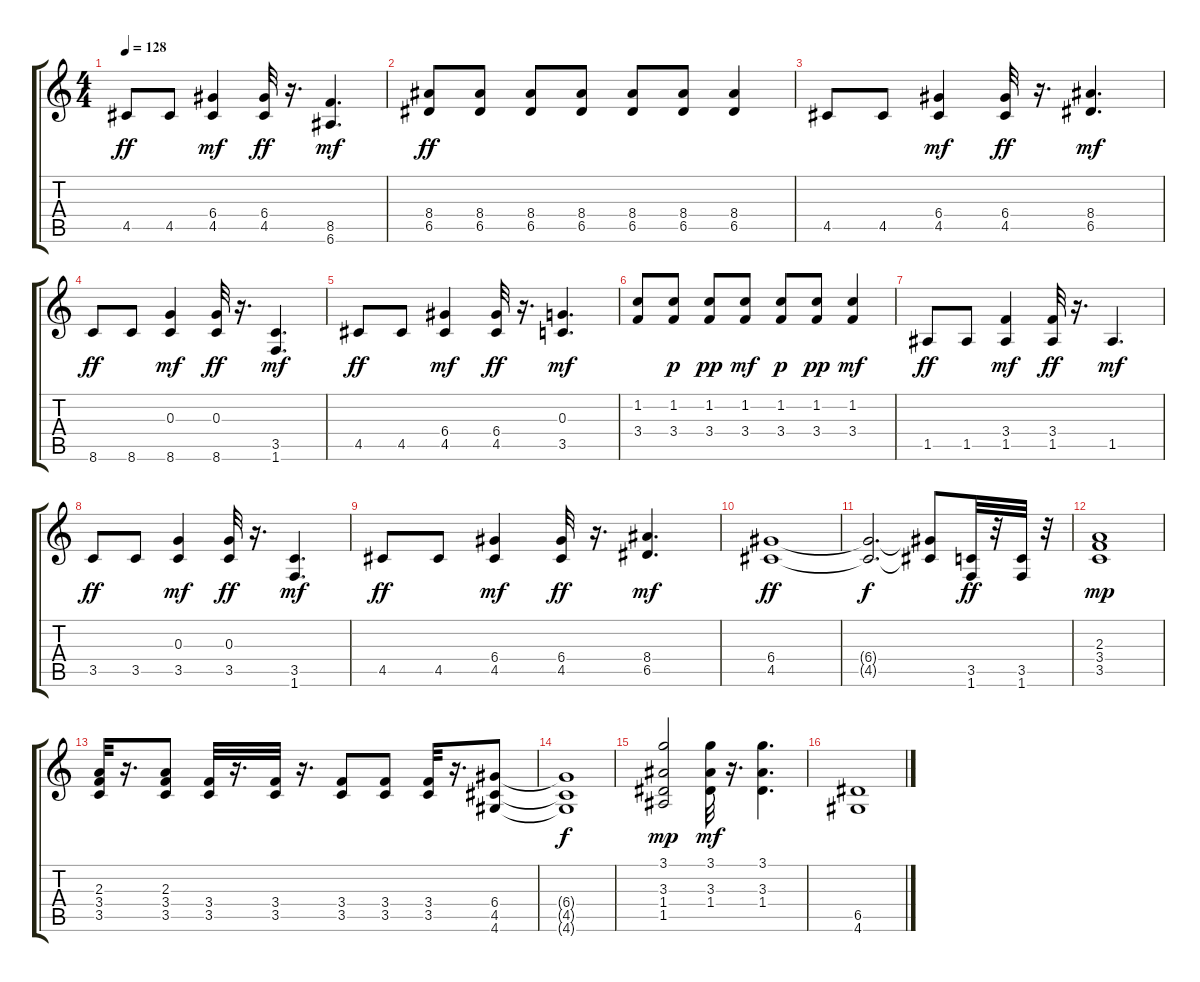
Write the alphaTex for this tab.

\track "" {instrument overdrivenguitar}
\staff {score tabs}
\tuning (E4 B3 G3 D3 A2 E2) {hide}
\ts (4 4)
\tempo 128
\clef g2
\ks c
4.5.8{dy ff} 4.5.8{txt ""} (6.4 4.5).4{dy mf} (6.4 4.5).32{dy ff} r.16{d} (8.5 6.6).4{d dy mf} |
(8.4 6.5).8{dy ff} (8.4 6.5).8 (8.4 6.5).8 (8.4 6.5).8 (8.4 6.5).8 (8.4 6.5).8 (8.4 6.5).4 |
4.5.8{txt ""} 4.5.8 (6.4 4.5).4{dy mf} (6.4 4.5).32{dy ff} r.16{d} (8.4 6.5).4{d dy mf} |
8.6.8{dy ff} 8.6.8 (0.3 8.6).4{dy mf} (0.3 8.6).32{dy ff} r.16{d} (3.5 1.6).4{d dy mf} |
4.5.8{dy ff} 4.5.8 (6.4 4.5).4{dy mf} (6.4 4.5).32{dy ff} r.16{d} (0.3 3.5).4{d dy mf} |
(1.2 3.4).8 (1.2 3.4).8{dy p} (1.2 3.4).8{dy pp} (1.2 3.4).8{dy mf} (1.2 3.4).8{dy p} (1.2 3.4).8{dy pp} (1.2 3.4).4{dy mf} |
1.5.8{txt "" dy ff} 1.5.8 (3.4 1.5).4{dy mf} (3.4 1.5).32{dy ff} r.16{d} 1.5.4{d dy mf} |
3.5.8{dy ff} 3.5.8 (0.3 3.5).4{dy mf} (0.3 3.5).32{dy ff} r.16{d} (3.5 1.6).4{d dy mf} |
4.5.8{txt "" dy ff} 4.5.8 (6.4 4.5).4{dy mf} (6.4 4.5).32{dy ff} r.16{d} (8.4 6.5).4{d dy mf} |
(6.4 4.5).1{dy ff} |
(6.4{t} 4.5{t}).2{d dy f} (6.4{t} 4.5{t}).8 (3.5 1.6).32{dy ff balance 6} r.32 (3.5 1.6).32 r.32 |
(2.3 3.4 3.5).1{dy mp} |
(2.3 3.4 3.5).32 r.16{d} (2.3 3.4 3.5).8 (3.4 3.5).32 r.16{d} (3.4 3.5).32 r.16{d} (3.4 3.5).8 (3.4 3.5).8 (3.4 3.5).32 r.16{d} (6.4 4.5 4.6).8 |
(6.4{t} 4.5{t} 4.6{t}).1{dy f} |
(3.1 3.3 1.4 1.5).2{dy mp} (3.1 3.3 1.4).32{dy mf} r.16{d} (3.1 3.3 1.4).4{d} |
(6.5 4.6).1
